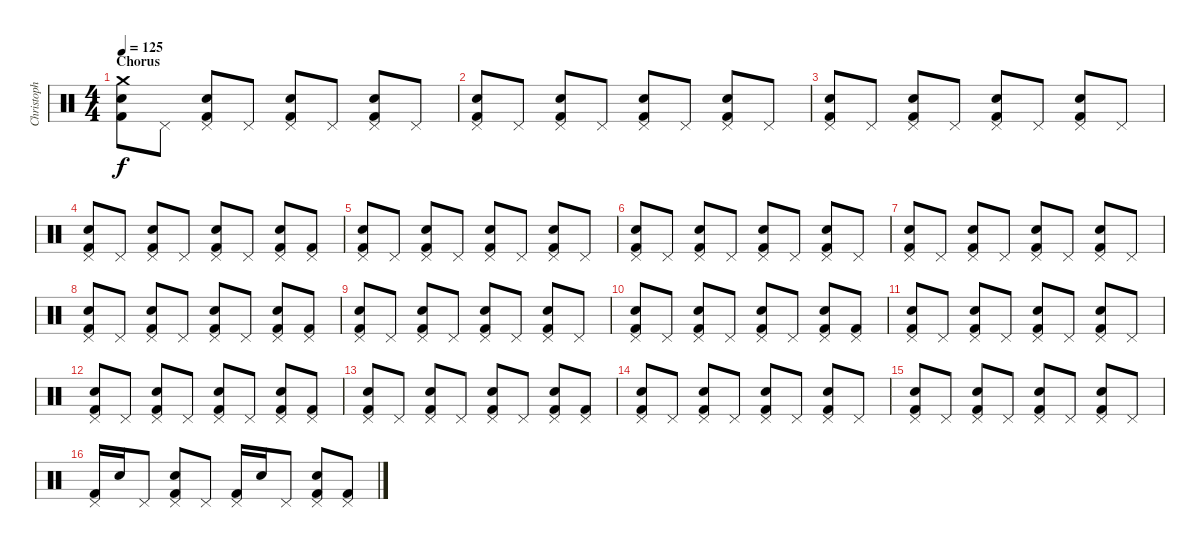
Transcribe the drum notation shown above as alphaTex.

\track ("Christoph" "Christoph") {instrument percussion}
\staff {score}
\articulation defaults
\ts (4 4)
\section ("" "Chorus")
\tempo 125
\clef neutral
\ks c
("Crash medium (hit)" "Electric Snare (hit)" "Kick (hit) 2").8{dy f} "Pedal Hi-Hat (hit)".8 ("Pedal Hi-Hat (hit)" "Electric Snare (hit)" "Kick (hit) 2").8 "Pedal Hi-Hat (hit)".8 ("Pedal Hi-Hat (hit)" "Electric Snare (hit)" "Kick (hit) 2").8 "Pedal Hi-Hat (hit)".8 ("Pedal Hi-Hat (hit)" "Electric Snare (hit)" "Kick (hit) 2").8 "Pedal Hi-Hat (hit)".8 |
("Pedal Hi-Hat (hit)" "Electric Snare (hit)" "Kick (hit) 2").8 "Pedal Hi-Hat (hit)".8 ("Pedal Hi-Hat (hit)" "Electric Snare (hit)" "Kick (hit) 2").8 "Pedal Hi-Hat (hit)".8 ("Pedal Hi-Hat (hit)" "Electric Snare (hit)" "Kick (hit) 2").8 "Pedal Hi-Hat (hit)".8 ("Pedal Hi-Hat (hit)" "Electric Snare (hit)" "Kick (hit) 2").8 "Pedal Hi-Hat (hit)".8 |
("Pedal Hi-Hat (hit)" "Electric Snare (hit)" "Kick (hit) 2").8 "Pedal Hi-Hat (hit)".8 ("Pedal Hi-Hat (hit)" "Electric Snare (hit)" "Kick (hit) 2").8 "Pedal Hi-Hat (hit)".8 ("Pedal Hi-Hat (hit)" "Electric Snare (hit)" "Kick (hit) 2").8 "Pedal Hi-Hat (hit)".8 ("Pedal Hi-Hat (hit)" "Electric Snare (hit)" "Kick (hit) 2").8 "Pedal Hi-Hat (hit)".8 |
("Pedal Hi-Hat (hit)" "Electric Snare (hit)" "Kick (hit) 2").8 "Pedal Hi-Hat (hit)".8 ("Pedal Hi-Hat (hit)" "Electric Snare (hit)" "Kick (hit) 2").8 "Pedal Hi-Hat (hit)".8 ("Pedal Hi-Hat (hit)" "Electric Snare (hit)" "Kick (hit) 2").8 "Pedal Hi-Hat (hit)".8 ("Pedal Hi-Hat (hit)" "Electric Snare (hit)" "Kick (hit) 2").8 ("Pedal Hi-Hat (hit)" "Kick (hit) 2").8 |
("Pedal Hi-Hat (hit)" "Electric Snare (hit)" "Kick (hit) 2").8 "Pedal Hi-Hat (hit)".8 ("Pedal Hi-Hat (hit)" "Electric Snare (hit)" "Kick (hit) 2").8 "Pedal Hi-Hat (hit)".8 ("Pedal Hi-Hat (hit)" "Electric Snare (hit)" "Kick (hit) 2").8 "Pedal Hi-Hat (hit)".8 ("Pedal Hi-Hat (hit)" "Electric Snare (hit)" "Kick (hit) 2").8 "Pedal Hi-Hat (hit)".8 |
("Pedal Hi-Hat (hit)" "Electric Snare (hit)" "Kick (hit) 2").8 "Pedal Hi-Hat (hit)".8 ("Pedal Hi-Hat (hit)" "Electric Snare (hit)" "Kick (hit) 2").8 "Pedal Hi-Hat (hit)".8 ("Pedal Hi-Hat (hit)" "Electric Snare (hit)" "Kick (hit) 2").8 "Pedal Hi-Hat (hit)".8 ("Pedal Hi-Hat (hit)" "Electric Snare (hit)" "Kick (hit) 2").8 "Pedal Hi-Hat (hit)".8 |
("Pedal Hi-Hat (hit)" "Electric Snare (hit)" "Kick (hit) 2").8 "Pedal Hi-Hat (hit)".8 ("Pedal Hi-Hat (hit)" "Electric Snare (hit)" "Kick (hit) 2").8 "Pedal Hi-Hat (hit)".8 ("Pedal Hi-Hat (hit)" "Electric Snare (hit)" "Kick (hit) 2").8 "Pedal Hi-Hat (hit)".8 ("Pedal Hi-Hat (hit)" "Electric Snare (hit)" "Kick (hit) 2").8 "Pedal Hi-Hat (hit)".8 |
("Pedal Hi-Hat (hit)" "Electric Snare (hit)" "Kick (hit) 2").8 "Pedal Hi-Hat (hit)".8 ("Pedal Hi-Hat (hit)" "Electric Snare (hit)" "Kick (hit) 2").8 "Pedal Hi-Hat (hit)".8 ("Pedal Hi-Hat (hit)" "Electric Snare (hit)" "Kick (hit) 2").8 "Pedal Hi-Hat (hit)".8 ("Pedal Hi-Hat (hit)" "Electric Snare (hit)" "Kick (hit) 2").8 ("Pedal Hi-Hat (hit)" "Kick (hit) 2").8 |
("Pedal Hi-Hat (hit)" "Electric Snare (hit)" "Kick (hit) 2").8 "Pedal Hi-Hat (hit)".8 ("Pedal Hi-Hat (hit)" "Electric Snare (hit)" "Kick (hit) 2").8 "Pedal Hi-Hat (hit)".8 ("Pedal Hi-Hat (hit)" "Electric Snare (hit)" "Kick (hit) 2").8 "Pedal Hi-Hat (hit)".8 ("Pedal Hi-Hat (hit)" "Electric Snare (hit)" "Kick (hit) 2").8 "Pedal Hi-Hat (hit)".8 |
("Pedal Hi-Hat (hit)" "Electric Snare (hit)" "Kick (hit) 2").8 "Pedal Hi-Hat (hit)".8 ("Pedal Hi-Hat (hit)" "Electric Snare (hit)" "Kick (hit) 2").8 "Pedal Hi-Hat (hit)".8 ("Pedal Hi-Hat (hit)" "Electric Snare (hit)" "Kick (hit) 2").8 "Pedal Hi-Hat (hit)".8 ("Pedal Hi-Hat (hit)" "Electric Snare (hit)" "Kick (hit) 2").8 ("Pedal Hi-Hat (hit)" "Kick (hit) 2").8 |
("Pedal Hi-Hat (hit)" "Electric Snare (hit)" "Kick (hit) 2").8 "Pedal Hi-Hat (hit)".8 ("Pedal Hi-Hat (hit)" "Electric Snare (hit)" "Kick (hit) 2").8 "Pedal Hi-Hat (hit)".8 ("Pedal Hi-Hat (hit)" "Electric Snare (hit)" "Kick (hit) 2").8 "Pedal Hi-Hat (hit)".8 ("Pedal Hi-Hat (hit)" "Electric Snare (hit)" "Kick (hit) 2").8 "Pedal Hi-Hat (hit)".8 |
("Pedal Hi-Hat (hit)" "Electric Snare (hit)" "Kick (hit) 2").8 "Pedal Hi-Hat (hit)".8 ("Pedal Hi-Hat (hit)" "Electric Snare (hit)" "Kick (hit) 2").8 "Pedal Hi-Hat (hit)".8 ("Pedal Hi-Hat (hit)" "Electric Snare (hit)" "Kick (hit) 2").8 "Pedal Hi-Hat (hit)".8 ("Pedal Hi-Hat (hit)" "Electric Snare (hit)" "Kick (hit) 2").8 ("Pedal Hi-Hat (hit)" "Kick (hit) 2").8 |
("Pedal Hi-Hat (hit)" "Electric Snare (hit)" "Kick (hit) 2").8 "Pedal Hi-Hat (hit)".8 ("Pedal Hi-Hat (hit)" "Electric Snare (hit)" "Kick (hit) 2").8 "Pedal Hi-Hat (hit)".8 ("Pedal Hi-Hat (hit)" "Electric Snare (hit)" "Kick (hit) 2").8 "Pedal Hi-Hat (hit)".8 ("Pedal Hi-Hat (hit)" "Electric Snare (hit)" "Kick (hit) 2").8 ("Pedal Hi-Hat (hit)" "Kick (hit) 2").8 |
("Pedal Hi-Hat (hit)" "Electric Snare (hit)" "Kick (hit) 2").8 "Pedal Hi-Hat (hit)".8 ("Pedal Hi-Hat (hit)" "Electric Snare (hit)" "Kick (hit) 2").8 "Pedal Hi-Hat (hit)".8 ("Pedal Hi-Hat (hit)" "Electric Snare (hit)" "Kick (hit) 2").8 "Pedal Hi-Hat (hit)".8 ("Pedal Hi-Hat (hit)" "Electric Snare (hit)" "Kick (hit) 2").8 "Pedal Hi-Hat (hit)".8 |
("Pedal Hi-Hat (hit)" "Electric Snare (hit)" "Kick (hit) 2").8 "Pedal Hi-Hat (hit)".8 ("Pedal Hi-Hat (hit)" "Electric Snare (hit)" "Kick (hit) 2").8 "Pedal Hi-Hat (hit)".8 ("Pedal Hi-Hat (hit)" "Electric Snare (hit)" "Kick (hit) 2").8 "Pedal Hi-Hat (hit)".8 ("Pedal Hi-Hat (hit)" "Electric Snare (hit)" "Kick (hit) 2").8 "Pedal Hi-Hat (hit)".8 |
("Pedal Hi-Hat (hit)" "Kick (hit) 2").16 "Electric Snare (hit)".16 "Pedal Hi-Hat (hit)".8 ("Pedal Hi-Hat (hit)" "Electric Snare (hit)" "Kick (hit) 2").8 "Pedal Hi-Hat (hit)".8 ("Pedal Hi-Hat (hit)" "Kick (hit) 2").16 "Electric Snare (hit)".16 "Pedal Hi-Hat (hit)".8 ("Pedal Hi-Hat (hit)" "Electric Snare (hit)" "Kick (hit) 2").8 ("Pedal Hi-Hat (hit)" "Kick (hit) 2").8
